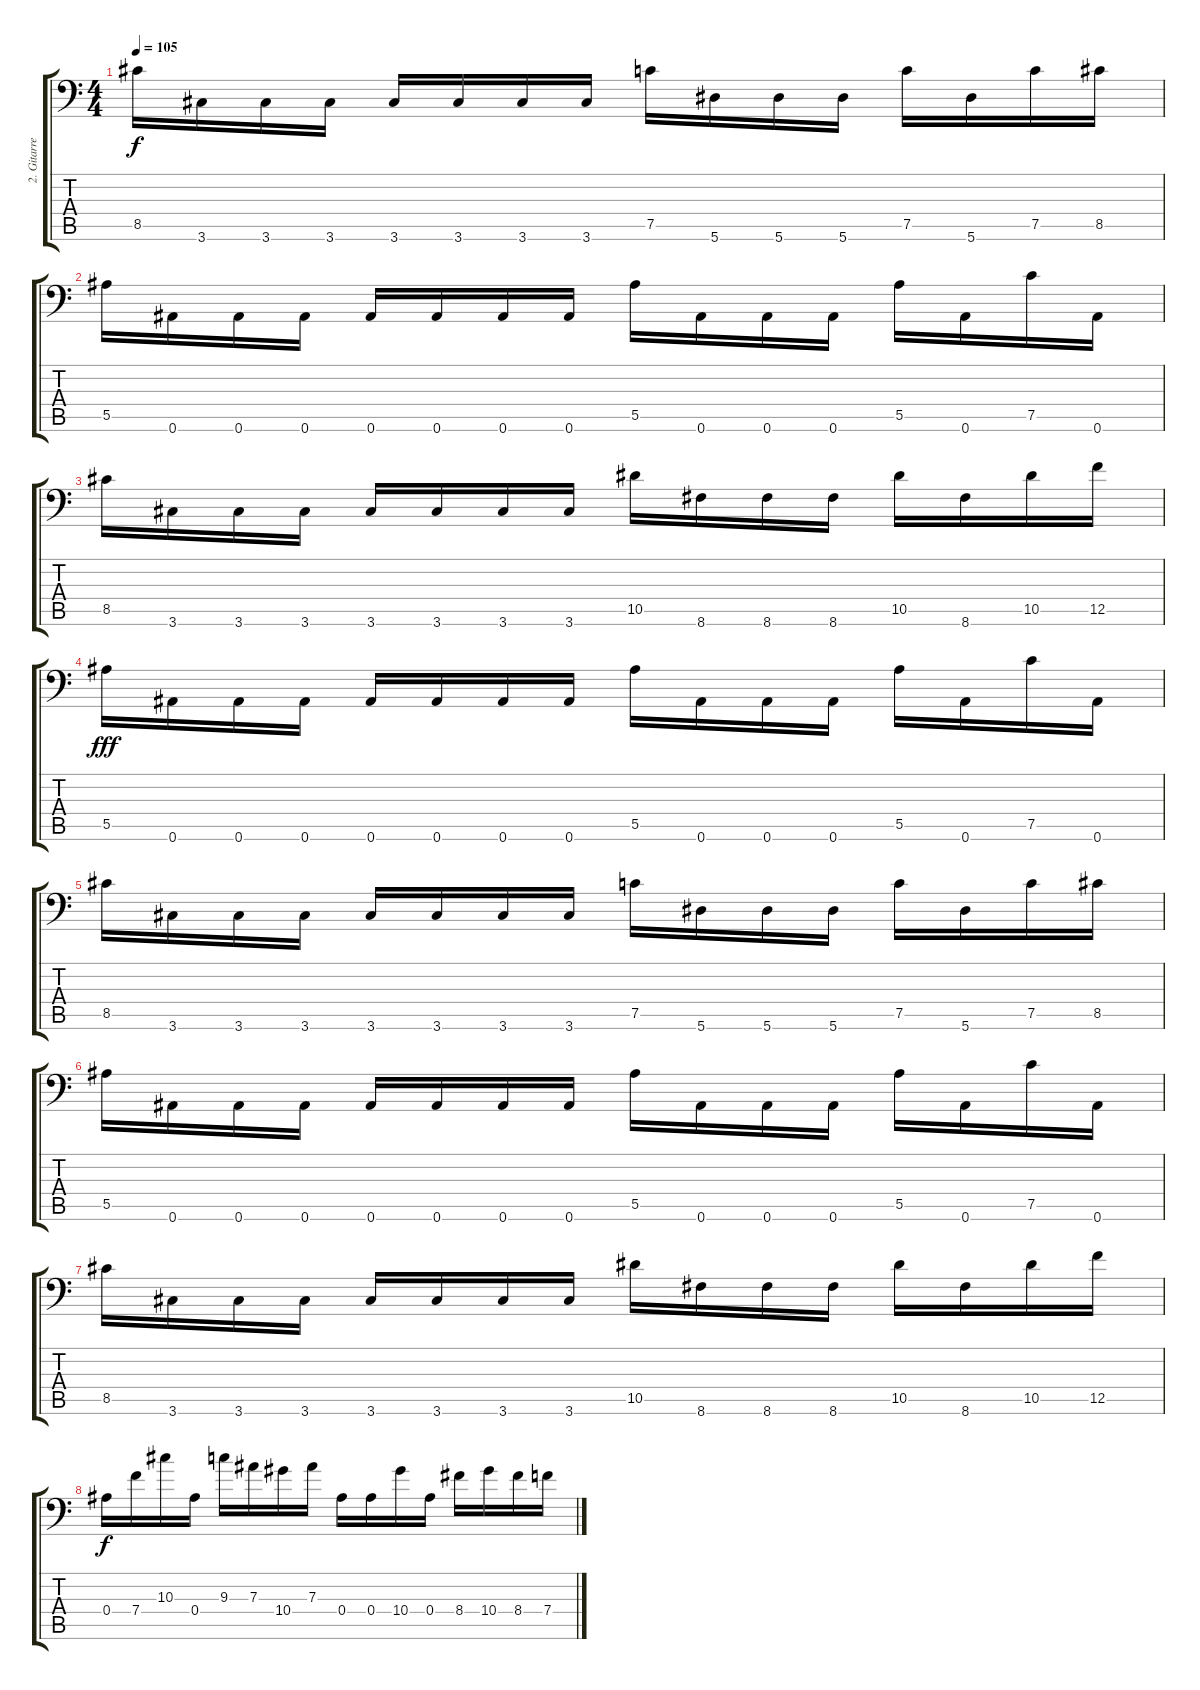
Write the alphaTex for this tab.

\track ("2. Gitarre" "2. Gitarre") {instrument distortionguitar}
\staff {score tabs}
\tuning (C4 G3 Eb3 Bb2 F2 Bb1) {hide}
\ts (4 4)
\tempo 105
\clef f4
\ks c
8.5.16{dy f} 3.6.16 3.6.16 3.6.16 3.6.16 3.6.16 3.6.16 3.6.16 7.5.16 5.6.16 5.6.16 5.6.16 7.5.16 5.6.16 7.5.16 8.5.16 |
5.5.16 0.6.16 0.6.16 0.6.16 0.6.16 0.6.16 0.6.16 0.6.16 5.5.16 0.6.16 0.6.16 0.6.16 5.5.16 0.6.16 7.5.16 0.6.16 |
8.5.16 3.6.16 3.6.16 3.6.16 3.6.16 3.6.16 3.6.16 3.6.16 10.5.16 8.6.16 8.6.16 8.6.16 10.5.16 8.6.16 10.5.16 12.5.16 |
5.5.16{dy fff} 0.6.16 0.6.16 0.6.16 0.6.16 0.6.16 0.6.16 0.6.16 5.5.16 0.6.16 0.6.16 0.6.16 5.5.16 0.6.16 7.5.16 0.6.16 |
8.5.16 3.6.16 3.6.16 3.6.16 3.6.16 3.6.16 3.6.16 3.6.16 7.5.16 5.6.16 5.6.16 5.6.16 7.5.16 5.6.16 7.5.16 8.5.16 |
5.5.16 0.6.16 0.6.16 0.6.16 0.6.16 0.6.16 0.6.16 0.6.16 5.5.16 0.6.16 0.6.16 0.6.16 5.5.16 0.6.16 7.5.16 0.6.16 |
8.5.16 3.6.16 3.6.16 3.6.16 3.6.16 3.6.16 3.6.16 3.6.16 10.5.16 8.6.16 8.6.16 8.6.16 10.5.16 8.6.16 10.5.16 12.5.16 |
0.4.16{dy f} 7.4.16 10.3.16 0.4.16 9.3.16 7.3.16 10.4.16 7.3.16 0.4.16 0.4.16 10.4.16 0.4.16 8.4.16 10.4.16 8.4.16 7.4.16
